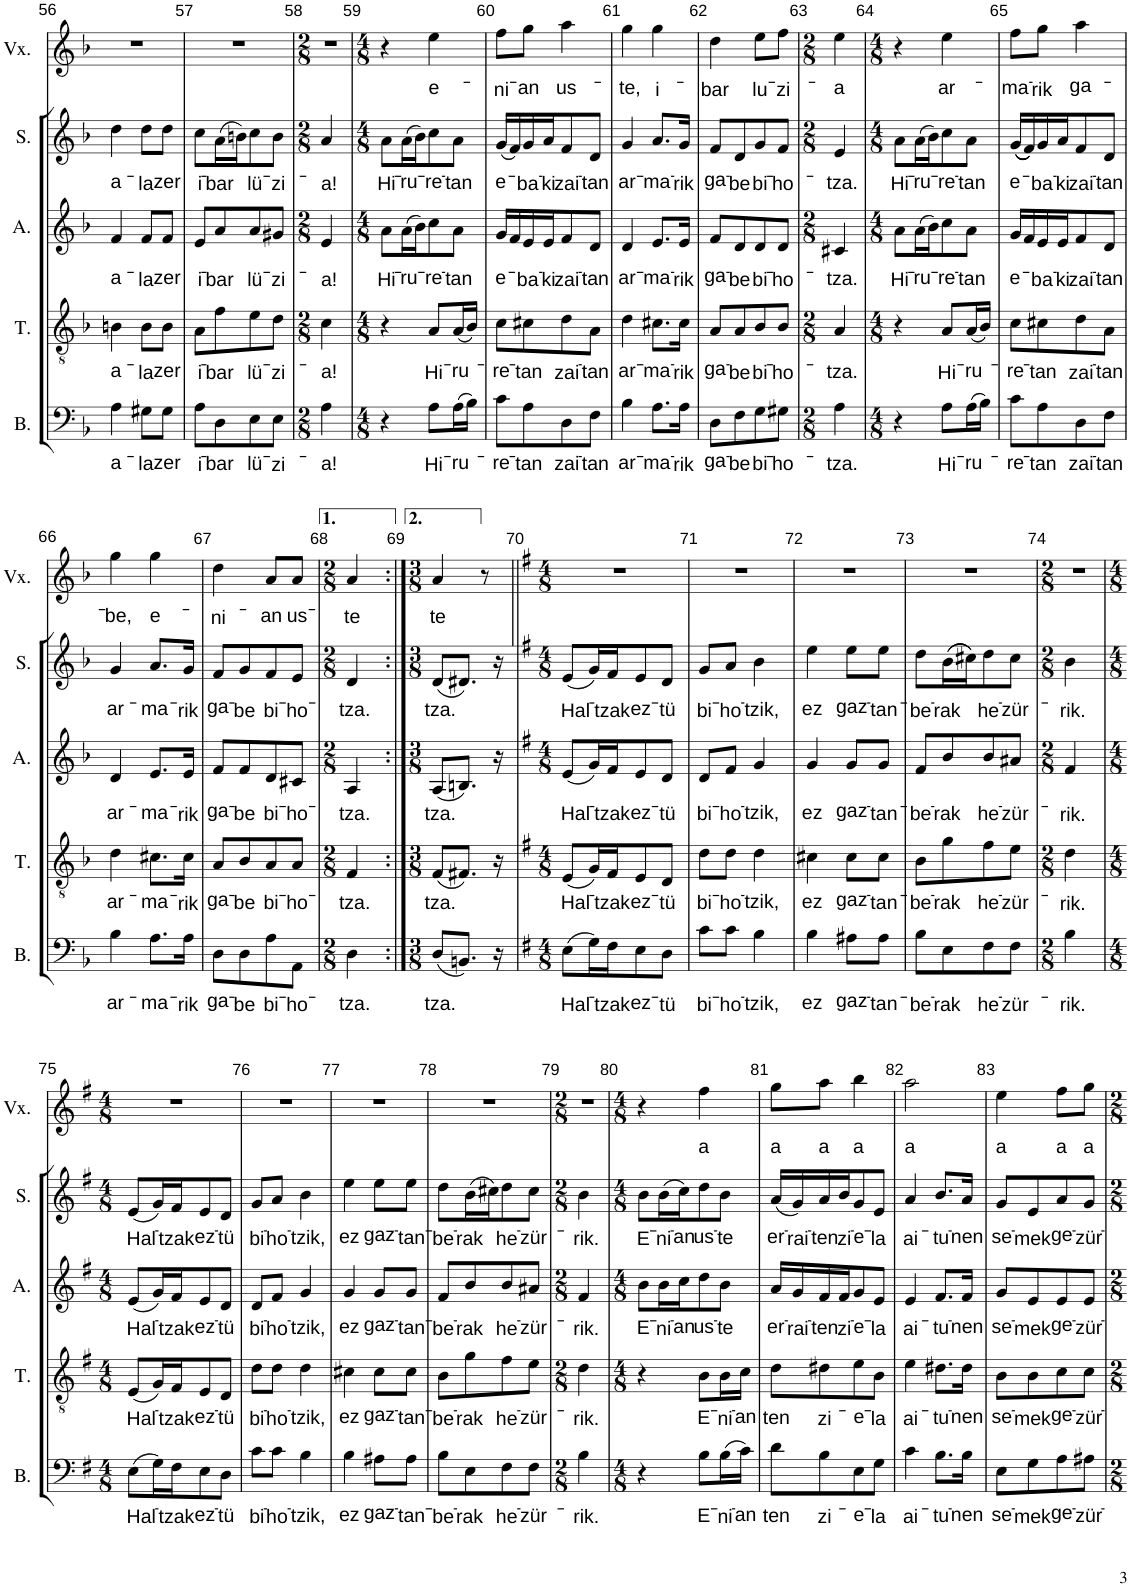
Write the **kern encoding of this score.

**kern	**text	**kern	**text	**kern	**text	**kern	**text	**kern	**text
*part5	*part5	*part4	*part4	*part3	*part3	*part2	*part2	*part1	*part1
*staff5	*staff5	*staff4	*staff4	*staff3	*staff3	*staff2	*staff2	*staff1	*staff1
*I"Bass	*	*I"Tenor	*	*I"Alto	*	*I"Soprano	*	*I"Voix	*
*I'B.	*	*I'T.	*	*I'A.	*	*I'S.	*	*I'Vx.	*
!!LO:PB:g=z
*clefF4	*	*clefGv2	*	*clefG2	*	*clefG2	*	*clefG2	*
*k[b-]	*	*k[b-]	*	*k[b-]	*	*k[b-]	*	*k[b-]	*
*M4/8	*	*M4/8	*	*M4/8	*	*M4/8	*	*M4/8	*
=56	=56	=56	=56	=56	=56	=56	=56	=56	=56
!	!LO:LY:b	!	!LO:LY:b	!	!LO:LY:b	!	!LO:LY:b	!	!
4A\	a-	4Bn\	a-	4f/	a-	4dd\	a-	2r	.
!	!LO:LY:b	!	!LO:LY:b	!	!LO:LY:b	!	!LO:LY:b	!	!
8G#X\L	-la	8B\L	-la	8f/L	-la	8dd\L	-la	.	.
!	!LO:LY:b	!	!LO:LY:b	!	!LO:LY:b	!	!LO:LY:b	!	!
8G#\J	zer	8B\J	zer	8f/J	zer	8dd\J	zer	.	.
=57	=57	=57	=57	=57	=57	=57	=57	=57	=57
!	!LO:LY:b	!	!LO:LY:b	!	!LO:LY:b	!	!LO:LY:b	!	!
8A\L	i-	8A\L	i-	8e/L	i-	8cc\L	i-	2r	.
!	!LO:LY:b	!	!LO:LY:b	!	!LO:LY:b	!	!LO:LY:b	!	!
8D\	-bar	8f\	-bar	8a/	-bar	(16a\L	-bar	.	.
.	.	.	.	.	.	16bn\J)	.	.	.
!	!LO:LY:b	!	!LO:LY:b	!	!LO:LY:b	!	!LO:LY:b	!	!
8E\	lü-	8e\	lü-	8a/	lü-	8cc\	lü-	.	.
!	!LO:LY:b	!	!LO:LY:b	!	!LO:LY:b	!	!LO:LY:b	!	!
8E\J	-zi-	8d\J	-zi-	8g#X/J	-zi-	8b\J	-zi-	.	.
=58	=58	=58	=58	=58	=58	=58	=58	=58	=58
*M2/8	*	*M2/8	*	*M2/8	*	*M2/8	*	*M2/8	*
!	!LO:LY:b	!	!LO:LY:b	!	!LO:LY:b	!	!LO:LY:b	!	!
4A\	-a!	4c\	-a!	4e/	-a!	4a/	-a!	4r	.
=59	=59	=59	=59	=59	=59	=59	=59	=59	=59
*M4/8	*	*M4/8	*	*M4/8	*	*M4/8	*	*M4/8	*
!	!	!	!	!	!LO:LY:b	!	!LO:LY:b	!	!
4r	.	4r	.	8a\L	Hi-	8a\L	Hi-	4r	.
!	!	!	!	!	!LO:LY:b	!	!LO:LY:b	!	!
.	.	.	.	(16a\L	-ru-	(16a\L	-ru-	.	.
.	.	.	.	16b-\J)	.	16b-\J)	.	.	.
!	!LO:LY:b	!	!LO:LY:b	!	!LO:LY:b	!	!LO:LY:b	!	!LO:LY:b
8A\L	Hi-	8A/L	Hi-	8cc\	-re-	8cc\	-re-	4ee\	e-
!	!LO:LY:b	!	!LO:LY:b	!	!LO:LY:b	!	!LO:LY:b	!	!
(16A\L	-ru-	(16A/L	-ru-	8a\J	-tan	8a\J	-tan	.	.
16B-\JJ)	.	16B-/JJ)	.	.	.	.	.	.	.
=60	=60	=60	=60	=60	=60	=60	=60	=60	=60
!	!LO:LY:b	!	!LO:LY:b	!	!LO:LY:b	!	!LO:LY:b	!	!LO:LY:b
8c\L	-re-	8c\L	-re-	16g/LL	e-	(16g/LL	e-	8ff\L	-ni-
.	.	.	.	16f/	.	16f/)	.	.	.
!	!LO:LY:b	!	!LO:LY:b	!	!LO:LY:b	!	!LO:LY:b	!	!LO:LY:b
8A\	-tan	8c#X\	-tan	16e/	-ba-	16g/	-ba-	8gg\J	-an
!	!	!	!	!	!LO:LY:b	!	!LO:LY:b	!	!
.	.	.	.	16e/J	-ki	16a/J	-ki	.	.
!	!LO:LY:b	!	!LO:LY:b	!	!LO:LY:b	!	!LO:LY:b	!	!LO:LY:b
8D\	zai-	8d\	zai-	8f/	zai-	8f/	zai-	4aa\	us-
!	!LO:LY:b	!	!LO:LY:b	!	!LO:LY:b	!	!LO:LY:b	!	!
8F\J	-tan	8A\J	-tan	8d/J	-tan	8d/J	-tan	.	.
=61	=61	=61	=61	=61	=61	=61	=61	=61	=61
!	!LO:LY:b	!	!LO:LY:b	!	!LO:LY:b	!	!LO:LY:b	!	!LO:LY:b
4B-\	ar-	4d\	ar-	4d/	ar-	4g/	ar-	4gg\	-te,
!	!LO:LY:b	!	!LO:LY:b	!	!LO:LY:b	!	!LO:LY:b	!	!LO:LY:b
8.A\L	-ma-	8.c#X\L	-ma-	8.e/L	-ma-	8.a/L	-ma-	4gg\	i-
!	!LO:LY:b	!	!LO:LY:b	!	!LO:LY:b	!	!LO:LY:b	!	!
16A\Jk	-rik	16c#\Jk	-rik	16e/Jk	-rik	16g/Jk	-rik	.	.
=62	=62	=62	=62	=62	=62	=62	=62	=62	=62
!	!LO:LY:b	!	!LO:LY:b	!	!LO:LY:b	!	!LO:LY:b	!	!LO:LY:b
8D\L	ga-	8A/L	ga-	8f/L	ga-	8f/L	ga-	4dd\	-bar
!	!LO:LY:b	!	!LO:LY:b	!	!LO:LY:b	!	!LO:LY:b	!	!
8F\	-be	8A/	-be	8d/	-be	8d/	-be	.	.
!	!LO:LY:b	!	!LO:LY:b	!	!LO:LY:b	!	!LO:LY:b	!	!LO:LY:b
8G\	bi-	8B-/	bi-	8d/	bi-	8g/	bi-	8ee\L	lu-
!	!LO:LY:b	!	!LO:LY:b	!	!LO:LY:b	!	!LO:LY:b	!	!LO:LY:b
8G#X\J	-ho-	8B-/J	-ho-	8d/J	-ho-	8f/J	-ho-	8ff\J	-zi-
=63	=63	=63	=63	=63	=63	=63	=63	=63	=63
*M2/8	*	*M2/8	*	*M2/8	*	*M2/8	*	*M2/8	*
!	!LO:LY:b	!	!LO:LY:b	!	!LO:LY:b	!	!LO:LY:b	!	!LO:LY:b
4A\	-tza.	4A/	-tza.	4c#X/	-tza.	4e/	-tza.	4ee\	-a
=64	=64	=64	=64	=64	=64	=64	=64	=64	=64
*M4/8	*	*M4/8	*	*M4/8	*	*M4/8	*	*M4/8	*
!	!	!	!	!	!LO:LY:b	!	!LO:LY:b	!	!
4r	.	4r	.	8a\L	Hi-	8a\L	Hi-	4r	.
!	!	!	!	!	!LO:LY:b	!	!LO:LY:b	!	!
.	.	.	.	(16a\L	-ru-	(16a\L	-ru-	.	.
.	.	.	.	16b-\J)	.	16b-\J)	.	.	.
!	!LO:LY:b	!	!LO:LY:b	!	!LO:LY:b	!	!LO:LY:b	!	!LO:LY:b
8A\L	Hi-	8A/L	Hi-	8cc\	-re-	8cc\	-re-	4ee\	ar-
!	!LO:LY:b	!	!LO:LY:b	!	!LO:LY:b	!	!LO:LY:b	!	!
(16A\L	-ru-	(16A/L	-ru-	8a\J	-tan	8a\J	-tan	.	.
16B-\JJ)	.	16B-/JJ)	.	.	.	.	.	.	.
=65	=65	=65	=65	=65	=65	=65	=65	=65	=65
!	!LO:LY:b	!	!LO:LY:b	!	!LO:LY:b	!	!LO:LY:b	!	!LO:LY:b
8c\L	-re-	8c\L	-re-	16g/LL	e-	(((16g/LL	e-	8ff\L	-ma-
.	.	.	.	16f/	.	16f/)))	.	.	.
!	!LO:LY:b	!	!LO:LY:b	!	!LO:LY:b	!	!LO:LY:b	!	!LO:LY:b
8A\	-tan	8c#X\	-tan	16e/	-ba-	16g/	-ba-	8gg\J	-rik
!	!	!	!	!	!LO:LY:b	!	!LO:LY:b	!	!
.	.	.	.	16e/J	-ki	16a/J	-ki	.	.
!	!LO:LY:b	!	!LO:LY:b	!	!LO:LY:b	!	!LO:LY:b	!	!LO:LY:b
8D\	zai-	8d\	zai-	8f/	zai-	8f/	zai-	4aa\	ga-
!	!LO:LY:b	!	!LO:LY:b	!	!LO:LY:b	!	!LO:LY:b	!	!
8F\J	-tan	8A\J	-tan	8d/J	-tan	8d/J	-tan	.	.
!!LO:LB:g=z
=66	=66	=66	=66	=66	=66	=66	=66	=66	=66
!	!LO:LY:b	!	!LO:LY:b	!	!LO:LY:b	!	!LO:LY:b	!	!LO:LY:b
4B-\	ar-	4d\	ar-	4d/	ar-	4g/	ar-	4gg\	-be,
!	!LO:LY:b	!	!LO:LY:b	!	!LO:LY:b	!	!LO:LY:b	!	!LO:LY:b
8.A\L	-ma-	8.c#X\L	-ma-	8.e/L	-ma-	8.a/L	-ma-	4gg\	e-
!	!LO:LY:b	!	!LO:LY:b	!	!LO:LY:b	!	!LO:LY:b	!	!
16A\Jk	-rik	16c#\Jk	-rik	16e/Jk	-rik	16g/Jk	-rik	.	.
=67	=67	=67	=67	=67	=67	=67	=67	=67	=67
!	!LO:LY:b	!	!LO:LY:b	!	!LO:LY:b	!	!LO:LY:b	!	!LO:LY:b
8D\L	ga-	8A/L	ga-	8f/L	ga-	8f/L	ga-	4dd\	-ni-
!	!LO:LY:b	!	!LO:LY:b	!	!LO:LY:b	!	!LO:LY:b	!	!
8D\	-be	8B-/	-be	8f/	-be	8g/	-be	.	.
!	!LO:LY:b	!	!LO:LY:b	!	!LO:LY:b	!	!LO:LY:b	!	!LO:LY:b
8A\	bi-	8A/	bi-	8d/	bi-	8f/	bi-	8a/L	-an
!	!LO:LY:b	!	!LO:LY:b	!	!LO:LY:b	!	!LO:LY:b	!	!LO:LY:b
8AA\J	-ho-	8A/J	-ho-	8c#X/J	-ho-	8e/J	-ho-	8a/J	us-
=68	=68	=68	=68	=68	=68	=68	=68	=68	=68
*M2/8	*	*M2/8	*	*M2/8	*	*M2/8	*	*M2/8	*
!	!LO:LY:b	!	!LO:LY:b	!	!LO:LY:b	!	!LO:LY:b	!	!LO:LY:b
4D\	-tza.	4F/	-tza.	4A/	-tza.	4d/	-tza.	4a/	-te
=69:|!	=69:|!	=69:|!	=69:|!	=69:|!	=69:|!	=69:|!	=69:|!	=69:|!	=69:|!
*M3/8	*	*M3/8	*	*M3/8	*	*M3/8	*	*M3/8	*
!	!LO:LY:b	!	!LO:LY:b	!	!LO:LY:b	!	!LO:LY:b	!	!LO:LY:b
(8D/L	-tza.	(8F/L	-tza.	(8A/L	-tza.	(8d/L	-tza.	4a/	te
8.BBn/J)	.	8.F#X/J)	.	8.Bn/J)	.	8.d#X/J)	.	.	.
.	.	.	.	.	.	.	.	8r	.
16r	.	16r	.	16r	.	16r	.	.	.
=70||	=70||	=70||	=70||	=70||	=70||	=70||	=70||	=70||	=70||
*k[f#]	*	*k[f#]	*	*k[f#]	*	*k[f#]	*	*k[f#]	*
*M4/8	*	*M4/8	*	*M4/8	*	*M4/8	*	*M4/8	*
!	!LO:LY:b	!	!LO:LY:b	!	!LO:LY:b	!	!LO:LY:b	!	!
(8E\L	Hal-	(8E/L	Hal-	(8e/L	Hal-	(8e/L	Hal-	2r	.
16G\L)	.	16G/L)	.	16g/L)	.	16g/L)	.	.	.
!	!LO:LY:b	!	!LO:LY:b	!	!LO:LY:b	!	!LO:LY:b	!	!
16F#\J	-tzak	16F#/J	-tzak	16f#/J	-tzak	16f#/J	-tzak	.	.
!	!LO:LY:b	!	!LO:LY:b	!	!LO:LY:b	!	!LO:LY:b	!	!
8E\	ez-	8E/	ez-	8e/	ez-	8e/	ez-	.	.
!	!LO:LY:b	!	!LO:LY:b	!	!LO:LY:b	!	!LO:LY:b	!	!
8D\J	-tü	8D/J	-tü	8d/J	-tü	8d/J	-tü	.	.
=71	=71	=71	=71	=71	=71	=71	=71	=71	=71
!	!LO:LY:b	!	!LO:LY:b	!	!LO:LY:b	!	!LO:LY:b	!	!
8c\L	bi-	8d\L	bi-	8d/L	bi-	8g/L	bi-	2r	.
!	!LO:LY:b	!	!LO:LY:b	!	!LO:LY:b	!	!LO:LY:b	!	!
8c\J	-ho-	8d\J	-ho-	8f#/J	-ho-	8a/J	-ho-	.	.
!	!LO:LY:b	!	!LO:LY:b	!	!LO:LY:b	!	!LO:LY:b	!	!
4B\	-tzik,	4d\	-tzik,	4g/	-tzik,	4b\	-tzik,	.	.
=72	=72	=72	=72	=72	=72	=72	=72	=72	=72
!	!LO:LY:b	!	!LO:LY:b	!	!LO:LY:b	!	!LO:LY:b	!	!
4B\	ez	4c#X\	ez	4g/	ez	4ee\	ez	2r	.
!	!LO:LY:b	!	!LO:LY:b	!	!LO:LY:b	!	!LO:LY:b	!	!
8A#X\L	gaz-	8c#\L	gaz-	8g/L	gaz-	8ee\L	gaz-	.	.
!	!LO:LY:b	!	!LO:LY:b	!	!LO:LY:b	!	!LO:LY:b	!	!
8A#\J	-tan-	8c#\J	-tan-	8g/J	-tan-	8ee\J	-tan-	.	.
=73	=73	=73	=73	=73	=73	=73	=73	=73	=73
!	!LO:LY:b	!	!LO:LY:b	!	!LO:LY:b	!	!LO:LY:b	!	!
8B\L	-be-	8B\L	-be-	8f#/L	-be-	8dd\L	-be-	2r	.
!	!LO:LY:b	!	!LO:LY:b	!	!LO:LY:b	!	!LO:LY:b	!	!
8E\	-rak	8g\	-rak	8b/	-rak	((16b\L	-rak	.	.
.	.	.	.	.	.	16cc#X\J))	.	.	.
!	!LO:LY:b	!	!LO:LY:b	!	!LO:LY:b	!	!LO:LY:b	!	!
8F#\	he-	8f#\	he-	8b/	he-	8dd\	he-	.	.
!	!LO:LY:b	!	!LO:LY:b	!	!LO:LY:b	!	!LO:LY:b	!	!
8F#\J	-zür-	8e\J	-zür-	8a#X/J	-zür-	8cc#\J	-zür-	.	.
=74	=74	=74	=74	=74	=74	=74	=74	=74	=74
*M2/8	*	*M2/8	*	*M2/8	*	*M2/8	*	*M2/8	*
!	!LO:LY:b	!	!LO:LY:b	!	!LO:LY:b	!	!LO:LY:b	!	!
4B\	-rik.	4d\	-rik.	4f#/	-rik.	4b\	-rik.	4r	.
!!LO:LB:g=z
=75	=75	=75	=75	=75	=75	=75	=75	=75	=75
*M4/8	*	*M4/8	*	*M4/8	*	*M4/8	*	*M4/8	*
!	!LO:LY:b	!	!LO:LY:b	!	!LO:LY:b	!	!LO:LY:b	!	!
(8E\L	Hal-	(8E/L	Hal-	(8e/L	Hal-	(8e/L	Hal-	2r	.
16G\L)	.	16G/L)	.	16g/L)	.	16g/L)	.	.	.
!	!LO:LY:b	!	!LO:LY:b	!	!LO:LY:b	!	!LO:LY:b	!	!
16F#\J	-tzak	16F#/J	-tzak	16f#/J	-tzak	16f#/J	-tzak	.	.
!	!LO:LY:b	!	!LO:LY:b	!	!LO:LY:b	!	!LO:LY:b	!	!
8E\	ez-	8E/	ez-	8e/	ez-	8e/	ez-	.	.
!	!LO:LY:b	!	!LO:LY:b	!	!LO:LY:b	!	!LO:LY:b	!	!
8D\J	-tü	8D/J	-tü	8d/J	-tü	8d/J	-tü	.	.
=76	=76	=76	=76	=76	=76	=76	=76	=76	=76
!	!LO:LY:b	!	!LO:LY:b	!	!LO:LY:b	!	!LO:LY:b	!	!
8c\L	bi-	8d\L	bi-	8d/L	bi-	8g/L	bi-	2r	.
!	!LO:LY:b	!	!LO:LY:b	!	!LO:LY:b	!	!LO:LY:b	!	!
8c\J	-ho-	8d\J	-ho-	8f#/J	-ho-	8a/J	-ho-	.	.
!	!LO:LY:b	!	!LO:LY:b	!	!LO:LY:b	!	!LO:LY:b	!	!
4B\	-tzik,	4d\	-tzik,	4g/	-tzik,	4b\	-tzik,	.	.
=77	=77	=77	=77	=77	=77	=77	=77	=77	=77
!	!LO:LY:b	!	!LO:LY:b	!	!LO:LY:b	!	!LO:LY:b	!	!
4B\	ez	4c#X\	ez	4g/	ez	4ee\	ez	2r	.
!	!LO:LY:b	!	!LO:LY:b	!	!LO:LY:b	!	!LO:LY:b	!	!
8A#X\L	gaz-	8c#\L	gaz-	8g/L	gaz-	8ee\L	gaz-	.	.
!	!LO:LY:b	!	!LO:LY:b	!	!LO:LY:b	!	!LO:LY:b	!	!
8A#\J	-tan-	8c#\J	-tan-	8g/J	-tan-	8ee\J	-tan-	.	.
=78	=78	=78	=78	=78	=78	=78	=78	=78	=78
!	!LO:LY:b	!	!LO:LY:b	!	!LO:LY:b	!	!LO:LY:b	!	!
8B\L	-be-	8B\L	-be-	8f#/L	-be-	8dd\L	-be-	2r	.
!	!LO:LY:b	!	!LO:LY:b	!	!LO:LY:b	!	!LO:LY:b	!	!
8E\	-rak	8g\	-rak	8b/	-rak	(16b\L	-rak	.	.
.	.	.	.	.	.	16cc#X\J)	.	.	.
!	!LO:LY:b	!	!LO:LY:b	!	!LO:LY:b	!	!LO:LY:b	!	!
8F#\	he-	8f#\	he-	8b/	he-	8dd\	he-	.	.
!	!LO:LY:b	!	!LO:LY:b	!	!LO:LY:b	!	!LO:LY:b	!	!
8F#\J	-zür-	8e\J	-zür-	8a#X/J	-zür-	8cc#\J	-zür-	.	.
=79	=79	=79	=79	=79	=79	=79	=79	=79	=79
*M2/8	*	*M2/8	*	*M2/8	*	*M2/8	*	*M2/8	*
!	!LO:LY:b	!	!LO:LY:b	!	!LO:LY:b	!	!LO:LY:b	!	!
4B\	-rik.	4d\	-rik.	4f#/	-rik.	4b\	-rik.	4r	.
=80	=80	=80	=80	=80	=80	=80	=80	=80	=80
*M4/8	*	*M4/8	*	*M4/8	*	*M4/8	*	*M4/8	*
!	!	!	!	!	!LO:LY:b	!	!LO:LY:b	!	!
4r	.	4r	.	8b\L	E-	8b\L	E-	4r	.
!	!	!	!	!	!LO:LY:b	!	!LO:LY:b	!	!
.	.	.	.	16b\L	-ni-	(16b\L	-ni-	.	.
!	!	!	!	!	!LO:LY:b	!	!LO:LY:b	!	!
.	.	.	.	16cc\J	-an	16cc\J)	-an	.	.
!	!LO:LY:b	!	!LO:LY:b	!	!LO:LY:b	!	!LO:LY:b	!	!LO:LY:b
8B\L	E-	8B\L	E-	8dd\	us-	8dd\	us-	4ff#\	a
!	!LO:LY:b	!	!LO:LY:b	!	!LO:LY:b	!	!LO:LY:b	!	!
(16B\L	-ni-	16B\L	-ni-	8b\J	-te	8b\J	-te	.	.
!	!LO:LY:b	!	!LO:LY:b	!	!	!	!	!	!
16c\JJ)	-an	16c\JJ	-an	.	.	.	.	.	.
=81	=81	=81	=81	=81	=81	=81	=81	=81	=81
!	!LO:LY:b	!	!LO:LY:b	!	!LO:LY:b	!	!LO:LY:b	!	!LO:LY:b
8d\L	ten	8d\L	ten	16a/LL	er-	(16a/LL	er-	8gg\L	a
!	!	!	!	!	!LO:LY:b	!	!LO:LY:b	!	!
.	.	.	.	16g/	-rai-	16g/)	-rai-	.	.
!	!LO:LY:b	!	!LO:LY:b	!	!LO:LY:b	!	!LO:LY:b	!	!LO:LY:b
8B\	zi-	8d#X\	zi-	16f#/	-ten	16a/	-ten	8aa\J	a
!	!	!	!	!	!LO:LY:b	!	!LO:LY:b	!	!
.	.	.	.	16f#/J	zi-	16b/J	zi-	.	.
!	!LO:LY:b	!	!LO:LY:b	!	!LO:LY:b	!	!LO:LY:b	!	!LO:LY:b
8E\	-e-	8e\	-e-	8g/	-e-	8g/	-e-	4bb\	a
!	!LO:LY:b	!	!LO:LY:b	!	!LO:LY:b	!	!LO:LY:b	!	!
8G\J	-la	8B\J	-la	8e/J	-la	8e/J	-la	.	.
=82	=82	=82	=82	=82	=82	=82	=82	=82	=82
!	!LO:LY:b	!	!LO:LY:b	!	!LO:LY:b	!	!LO:LY:b	!	!LO:LY:b
4c\	ai-	4e\	ai-	4e/	ai-	4a/	ai-	2aa\	a
!	!LO:LY:b	!	!LO:LY:b	!	!LO:LY:b	!	!LO:LY:b	!	!
8.B\L	-tu-	8.d#X\L	-tu-	8.f#/L	-tu-	8.b/L	-tu-	.	.
!	!LO:LY:b	!	!LO:LY:b	!	!LO:LY:b	!	!LO:LY:b	!	!
16B\Jk	-nen	16d#\Jk	-nen	16f#/Jk	-nen	16a/Jk	-nen	.	.
=83	=83	=83	=83	=83	=83	=83	=83	=83	=83
!	!LO:LY:b	!	!LO:LY:b	!	!LO:LY:b	!	!LO:LY:b	!	!LO:LY:b
8E\L	se-	8B\L	se-	8g/L	se-	8g/L	se-	4ee\	a
!	!LO:LY:b	!	!LO:LY:b	!	!LO:LY:b	!	!LO:LY:b	!	!
8G\	-mek	8B\	-mek	8e/	-mek	8e/	-mek	.	.
!	!LO:LY:b	!	!LO:LY:b	!	!LO:LY:b	!	!LO:LY:b	!	!LO:LY:b
8A\	ge-	8c\	ge-	8e/	ge-	8a/	ge-	8ff#\L	a
!	!LO:LY:b	!	!LO:LY:b	!	!LO:LY:b	!	!LO:LY:b	!	!LO:LY:b
8A#X\J	-zür-	8c\J	-zür-	8e/J	-zür-	8g/J	-zür-	8gg\J	a
=	=	=	=	=	=	=	=	=	=
*-	*-	*-	*-	*-	*-	*-	*-	*-	*-
